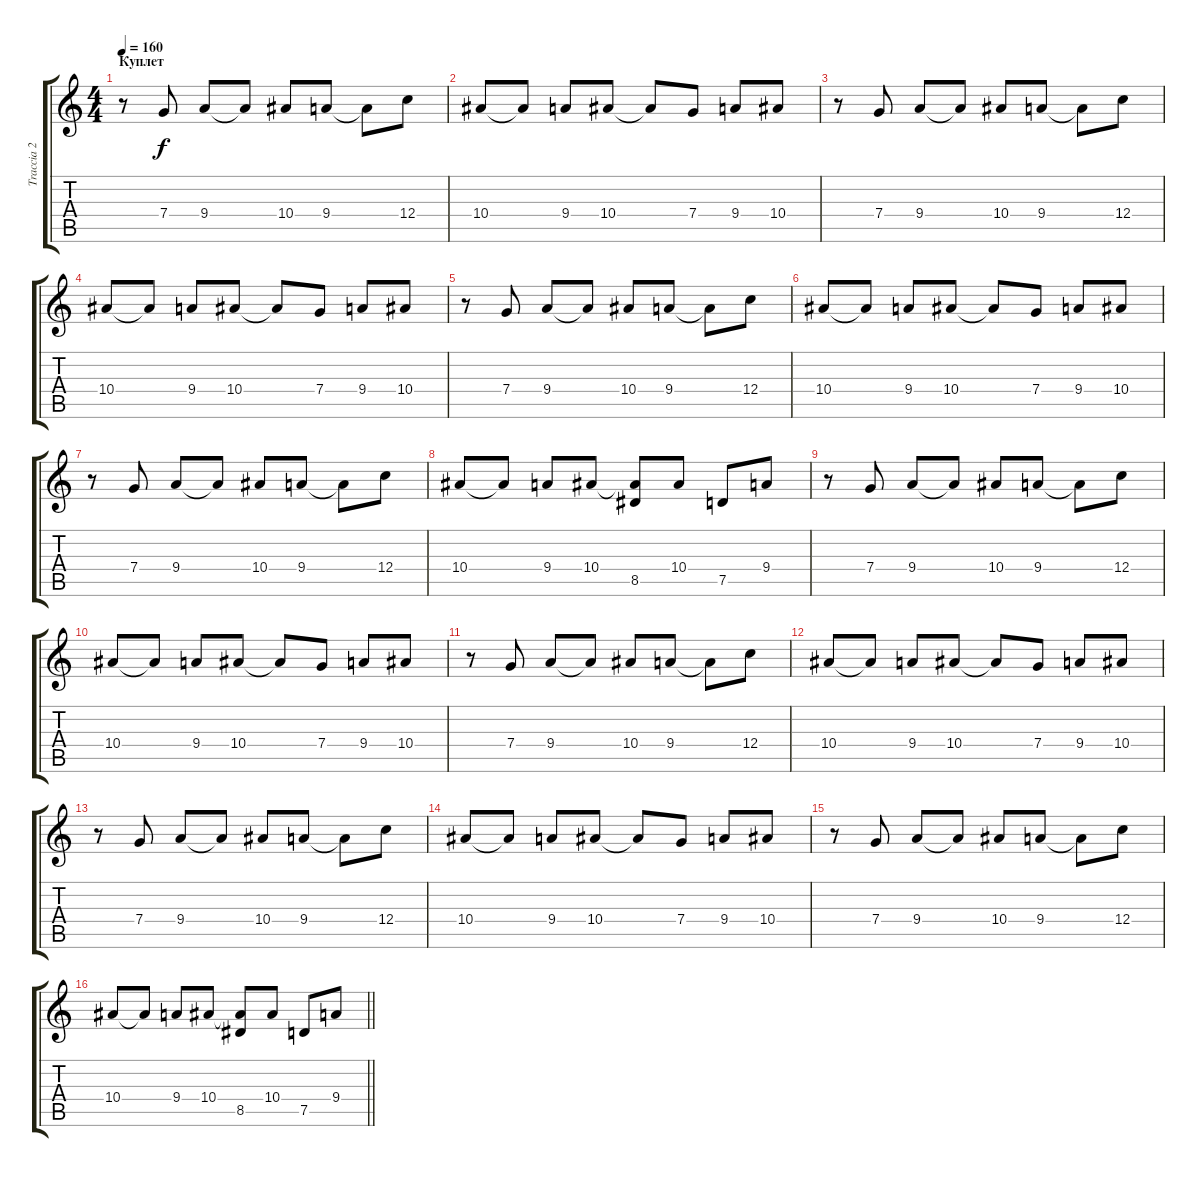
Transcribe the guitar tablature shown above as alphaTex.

\track ("Traccia 2" "Traccia 2") {instrument distortionguitar}
\staff {score tabs}
\tuning (D4 A3 F3 C3 G2 D2) {hide}
\ts (4 4)
\section ("" "Куплет")
\tempo 160
\clef g2
\ks c
r.8{dy f} 7.4.8 9.4.8 9.4{t}.8 10.4.8 9.4.8 9.4{t}.8 12.4.8 |
10.4.8 10.4{t}.8 9.4.8 10.4.8 10.4{t}.8 7.4.8 9.4.8 10.4.8 |
r.8 7.4.8 9.4.8 9.4{t}.8 10.4.8 9.4.8 9.4{t}.8 12.4.8 |
10.4.8 10.4{t}.8 9.4.8 10.4.8 10.4{t}.8 7.4.8 9.4.8 10.4.8 |
r.8 7.4.8 9.4.8 9.4{t}.8 10.4.8 9.4.8 9.4{t}.8 12.4.8 |
10.4.8 10.4{t}.8 9.4.8 10.4.8 10.4{t}.8 7.4.8 9.4.8 10.4.8 |
r.8 7.4.8 9.4.8 9.4{t}.8 10.4.8 9.4.8 9.4{t}.8 12.4.8 |
10.4.8 10.4{t}.8 9.4.8 10.4.8 (10.4{t} 8.5).8 10.4.8 7.5.8 9.4.8 |
r.8 7.4.8 9.4.8 9.4{t}.8 10.4.8 9.4.8 9.4{t}.8 12.4.8 |
10.4.8 10.4{t}.8 9.4.8 10.4.8 10.4{t}.8 7.4.8 9.4.8 10.4.8 |
r.8 7.4.8 9.4.8 9.4{t}.8 10.4.8 9.4.8 9.4{t}.8 12.4.8 |
10.4.8 10.4{t}.8 9.4.8 10.4.8 10.4{t}.8 7.4.8 9.4.8 10.4.8 |
r.8 7.4.8 9.4.8 9.4{t}.8 10.4.8 9.4.8 9.4{t}.8 12.4.8 |
10.4.8 10.4{t}.8 9.4.8 10.4.8 10.4{t}.8 7.4.8 9.4.8 10.4.8 |
r.8 7.4.8 9.4.8 9.4{t}.8 10.4.8 9.4.8 9.4{t}.8 12.4.8 |
\barLineRight lightlight
10.4.8 10.4{t}.8 9.4.8 10.4.8 (10.4{t} 8.5).8 10.4.8 7.5.8 9.4.8
